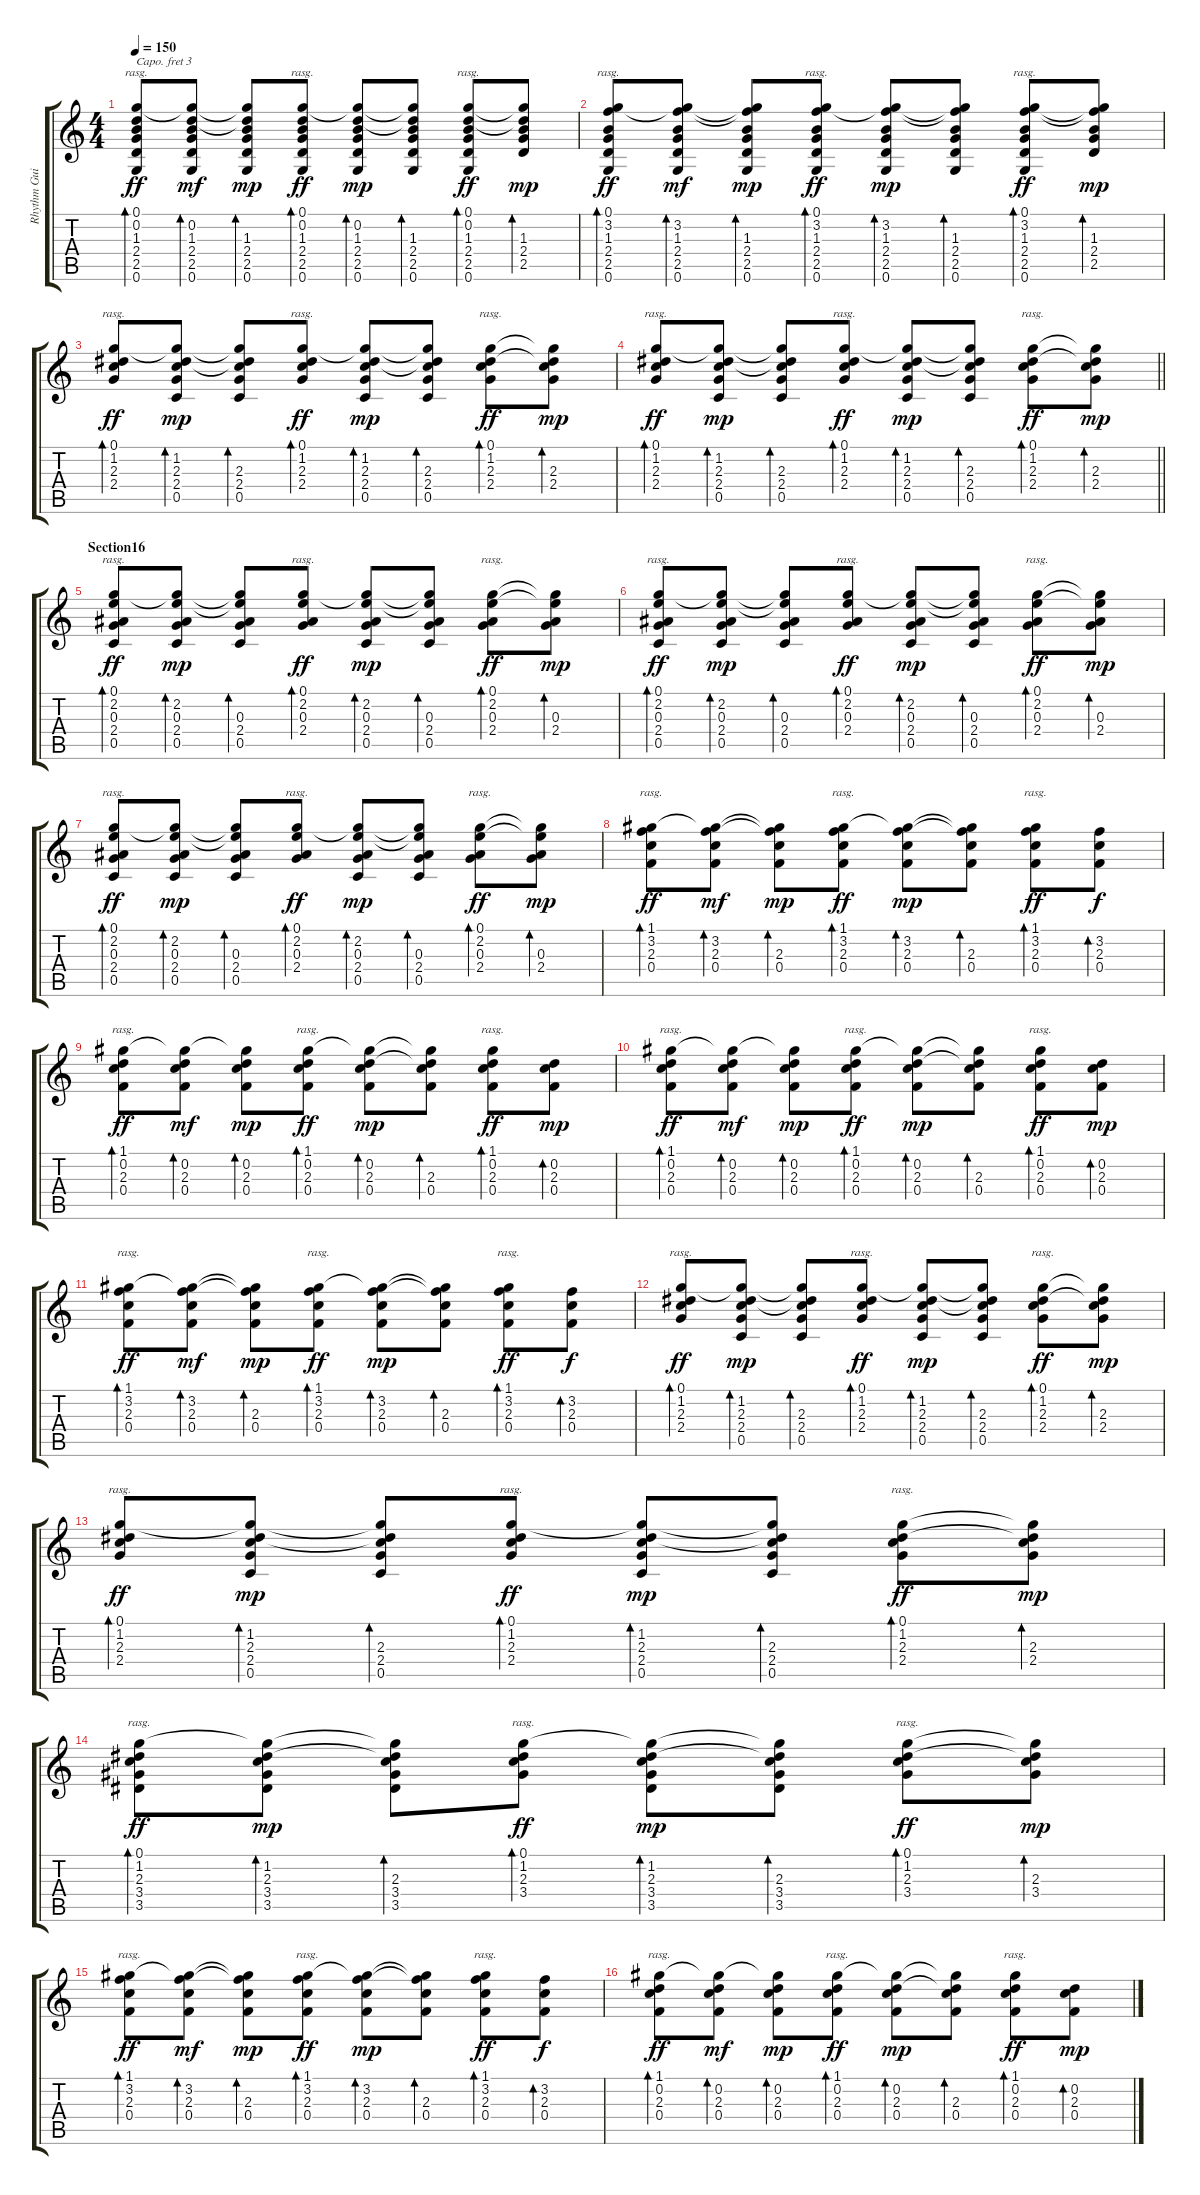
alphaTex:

\track ("Rhythm Guitar 2" "Rhythm Gui") {instrument acousticguitarnylon}
\staff {score tabs}
\capo 3
\tuning (E4 B3 G3 D3 A2 E2) {hide}
\ts (4 4)
\tempo 150
\clef g2
\ks c
(0.1 0.2 1.3 2.4 2.5 0.6).8{bd 480 rasg ii dy ff} (0.1{t} 0.2 1.3 2.4 2.5 0.6).8{bd 60 dy mf} (0.1{t} 0.2{t} 1.3 2.4 2.5 0.6).8{bd 60 dy mp} (0.1 0.2 1.3 2.4 2.5 0.6).8{bd 120 rasg ii dy ff} (0.1{t} 0.2 1.3 2.4 2.5 0.6).8{bd 60 dy mp} (0.1{t} 0.2{t} 1.3 2.4 2.5 0.6).8{bd 60} (0.1 0.2 1.3 2.4 2.5 0.6).8{bd 120 rasg ii dy ff} (0.1{t} 0.2{t} 1.3 2.4 2.5).8{bd 120 dy mp} |
(0.1 3.2 1.3 2.4 2.5 0.6).8{bd 480 rasg ii dy ff} (0.1{t} 3.2 1.3 2.4 2.5 0.6).8{bd 60 dy mf} (0.1{t} 3.2{t} 1.3 2.4 2.5 0.6).8{bd 60 dy mp} (0.1 3.2 1.3 2.4 2.5 0.6).8{bd 120 rasg ii dy ff} (0.1{t} 3.2 1.3 2.4 2.5 0.6).8{bd 60 dy mp} (0.1{t} 3.2{t} 1.3 2.4 2.5 0.6).8{bd 60} (0.1 3.2 1.3 2.4 2.5 0.6).8{bd 120 rasg ii dy ff} (0.1{t} 3.2{t} 1.3 2.4 2.5).8{bd 120 dy mp} |
(0.1 1.2 2.3 2.4).8{bd 480 rasg ii dy ff} (0.1{t} 1.2 2.3 2.4 0.5).8{bd 60 dy mp} (0.1{t} 1.2{t} 2.3 2.4 0.5).8{bd 60} (0.1 1.2 2.3 2.4).8{bd 480 rasg ii dy ff} (0.1{t} 1.2 2.3 2.4 0.5).8{bd 60 dy mp} (0.1{t} 1.2{t} 2.3 2.4 0.5).8{bd 60} (0.1 1.2 2.3 2.4).8{bd 480 rasg ii dy ff} (0.1{t} 1.2{t} 2.3 2.4).8{bd 60 dy mp} |
\barLineRight lightlight
(0.1 1.2 2.3 2.4).8{bd 480 rasg ii dy ff} (0.1{t} 1.2 2.3 2.4 0.5).8{bd 60 dy mp} (0.1{t} 1.2{t} 2.3 2.4 0.5).8{bd 60} (0.1 1.2 2.3 2.4).8{bd 480 rasg ii dy ff} (0.1{t} 1.2 2.3 2.4 0.5).8{bd 60 dy mp} (0.1{t} 1.2{t} 2.3 2.4 0.5).8{bd 60} (0.1 1.2 2.3 2.4).8{bd 480 rasg ii dy ff} (0.1{t} 1.2{t} 2.3 2.4).8{bd 60 dy mp} |
\section ("" "Section16")
(0.1 2.2 0.3 2.4 0.5).8{bd 480 rasg ii dy ff} (0.1{t} 2.2 0.3 2.4 0.5).8{bd 60 dy mp} (0.1{t} 2.2{t} 0.3 2.4 0.5).8{bd 60} (0.1 2.2 0.3 2.4).8{bd 480 rasg ii dy ff} (0.1{t} 2.2 0.3 2.4 0.5).8{bd 60 dy mp} (0.1{t} 2.2{t} 0.3 2.4 0.5).8{bd 60} (0.1 2.2 0.3 2.4).8{bd 480 rasg ii dy ff} (0.1{t} 2.2{t} 0.3 2.4).8{bd 60 dy mp} |
(0.1 2.2 0.3 2.4 0.5).8{bd 480 rasg ii dy ff} (0.1{t} 2.2 0.3 2.4 0.5).8{bd 60 dy mp} (0.1{t} 2.2{t} 0.3 2.4 0.5).8{bd 60} (0.1 2.2 0.3 2.4).8{bd 480 rasg ii dy ff} (0.1{t} 2.2 0.3 2.4 0.5).8{bd 60 dy mp} (0.1{t} 2.2{t} 0.3 2.4 0.5).8{bd 60} (0.1 2.2 0.3 2.4).8{bd 480 rasg ii dy ff} (0.1{t} 2.2{t} 0.3 2.4).8{bd 60 dy mp} |
(0.1 2.2 0.3 2.4 0.5).8{bd 480 rasg ii dy ff} (0.1{t} 2.2 0.3 2.4 0.5).8{bd 60 dy mp} (0.1{t} 2.2{t} 0.3 2.4 0.5).8{bd 60} (0.1 2.2 0.3 2.4).8{bd 480 rasg ii dy ff} (0.1{t} 2.2 0.3 2.4 0.5).8{bd 60 dy mp} (0.1{t} 2.2{t} 0.3 2.4 0.5).8{bd 60} (0.1 2.2 0.3 2.4).8{bd 480 rasg ii dy ff} (0.1{t} 2.2{t} 0.3 2.4).8{bd 60 dy mp} |
(1.1 3.2 2.3 0.4).8{bd 120 rasg ii dy ff} (1.1{t} 3.2 2.3 0.4).8{bd 60 dy mf} (1.1{t} 3.2{t} 2.3 0.4).8{bd 60 dy mp} (1.1 3.2 2.3 0.4).8{bd 120 rasg ii dy ff} (1.1{t} 3.2 2.3 0.4).8{bd 60 dy mp} (1.1{t} 3.2{t} 2.3 0.4).8{bd 60} (1.1 3.2 2.3 0.4).8{bd 60 rasg ii dy ff} (3.2 2.3 0.4).8{bd 60 dy f} |
(1.1 0.2 2.3 0.4).8{bd 120 rasg ii dy ff} (1.1{t} 0.2 2.3 0.4).8{bd 60 dy mf} (1.1{t} 0.2 2.3 0.4).8{bd 60 dy mp} (1.1 0.2 2.3 0.4).8{bd 120 rasg ii dy ff} (1.1{t} 0.2 2.3 0.4).8{bd 60 dy mp} (1.1{t} 0.2{t} 2.3 0.4).8{bd 60} (1.1 0.2 2.3 0.4).8{bd 60 rasg ii dy ff} (0.2 2.3 0.4).8{bd 60 dy mp} |
(1.1 0.2 2.3 0.4).8{bd 120 rasg ii dy ff} (1.1{t} 0.2 2.3 0.4).8{bd 60 dy mf} (1.1{t} 0.2 2.3 0.4).8{bd 60 dy mp} (1.1 0.2 2.3 0.4).8{bd 120 rasg ii dy ff} (1.1{t} 0.2 2.3 0.4).8{bd 60 dy mp} (1.1{t} 0.2{t} 2.3 0.4).8{bd 60} (1.1 0.2 2.3 0.4).8{bd 60 rasg ii dy ff} (0.2 2.3 0.4).8{bd 60 dy mp} |
(1.1 3.2 2.3 0.4).8{bd 120 rasg ii dy ff} (1.1{t} 3.2 2.3 0.4).8{bd 60 dy mf} (1.1{t} 3.2{t} 2.3 0.4).8{bd 60 dy mp} (1.1 3.2 2.3 0.4).8{bd 120 rasg ii dy ff} (1.1{t} 3.2 2.3 0.4).8{bd 60 dy mp} (1.1{t} 3.2{t} 2.3 0.4).8{bd 60} (1.1 3.2 2.3 0.4).8{bd 60 rasg ii dy ff} (3.2 2.3 0.4).8{bd 60 dy f} |
(0.1 1.2 2.3 2.4).8{bd 480 rasg ii dy ff} (0.1{t} 1.2 2.3 2.4 0.5).8{bd 60 dy mp} (0.1{t} 1.2{t} 2.3 2.4 0.5).8{bd 60} (0.1 1.2 2.3 2.4).8{bd 480 rasg ii dy ff} (0.1{t} 1.2 2.3 2.4 0.5).8{bd 60 dy mp} (0.1{t} 1.2{t} 2.3 2.4 0.5).8{bd 60} (0.1 1.2 2.3 2.4).8{bd 480 rasg ii dy ff} (0.1{t} 1.2{t} 2.3 2.4).8{bd 60 dy mp} |
(0.1 1.2 2.3 2.4).8{bd 480 rasg ii dy ff} (0.1{t} 1.2 2.3 2.4 0.5).8{bd 60 dy mp} (0.1{t} 1.2{t} 2.3 2.4 0.5).8{bd 60} (0.1 1.2 2.3 2.4).8{bd 480 rasg ii dy ff} (0.1{t} 1.2 2.3 2.4 0.5).8{bd 60 dy mp} (0.1{t} 1.2{t} 2.3 2.4 0.5).8{bd 60} (0.1 1.2 2.3 2.4).8{bd 480 rasg ii dy ff} (0.1{t} 1.2{t} 2.3 2.4).8{bd 60 dy mp} |
(0.1 1.2 2.3 3.4 3.5).8{bd 480 rasg ii dy ff} (0.1{t} 1.2 2.3 3.4 3.5).8{bd 60 dy mp} (0.1{t} 1.2{t} 2.3 3.4 3.5).8{bd 60} (0.1 1.2 2.3 3.4).8{bd 480 rasg ii dy ff} (0.1{t} 1.2 2.3 3.4 3.5).8{bd 60 dy mp} (0.1{t} 1.2{t} 2.3 3.4 3.5).8{bd 60} (0.1 1.2 2.3 3.4).8{bd 480 rasg ii dy ff} (0.1{t} 1.2{t} 2.3 3.4).8{bd 60 dy mp} |
(1.1 3.2 2.3 0.4).8{bd 120 rasg ii dy ff} (1.1{t} 3.2 2.3 0.4).8{bd 60 dy mf} (1.1{t} 3.2{t} 2.3 0.4).8{bd 60 dy mp} (1.1 3.2 2.3 0.4).8{bd 120 rasg ii dy ff} (1.1{t} 3.2 2.3 0.4).8{bd 60 dy mp} (1.1{t} 3.2{t} 2.3 0.4).8{bd 60} (1.1 3.2 2.3 0.4).8{bd 60 rasg ii dy ff} (3.2 2.3 0.4).8{bd 60 dy f} |
(1.1 0.2 2.3 0.4).8{bd 120 rasg ii dy ff} (1.1{t} 0.2 2.3 0.4).8{bd 60 dy mf} (1.1{t} 0.2 2.3 0.4).8{bd 60 dy mp} (1.1 0.2 2.3 0.4).8{bd 120 rasg ii dy ff} (1.1{t} 0.2 2.3 0.4).8{bd 60 dy mp} (1.1{t} 0.2{t} 2.3 0.4).8{bd 60} (1.1 0.2 2.3 0.4).8{bd 60 rasg ii dy ff} (0.2 2.3 0.4).8{bd 60 dy mp}
